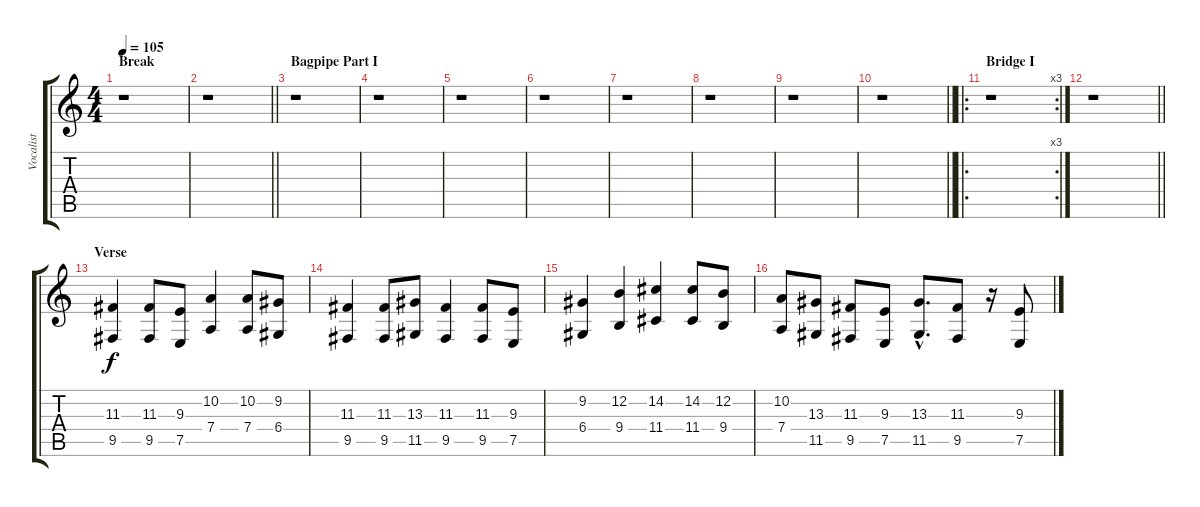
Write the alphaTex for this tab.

\track ("Vocalist" "Vocalist") {instrument voiceoohs}
\staff {score tabs}
\tuning (E4 B3 G3 D3 A2 E2) {hide}
\ts (4 4)
\section ("" "Break")
\tempo 105
\clef g2
\ks c
r.1{dy f} |
\barLineRight lightlight
r.1 |
\section ("" "Bagpipe Part I")
r.1 |
r.1 |
r.1 |
r.1 |
r.1 |
r.1 |
r.1 |
\barLineRight lightlight
r.1 |
\ro
\rc 3
\section ("" "Bridge I")
r.1 |
\barLineRight lightlight
r.1 |
\section ("" "Verse")
(11.3 9.5).4 (11.3 9.5).8 (9.3 7.5).8 (10.2 7.4).4 (10.2 7.4).8 (9.2 6.4).8 |
(11.3 9.5).4 (11.3 9.5).8 (13.3 11.5).8 (11.3 9.5).4 (11.3 9.5).8 (9.3 7.5).8 |
(9.2 6.4).4 (12.2 9.4).4 (14.2 11.4).4 (14.2 11.4).8 (12.2 9.4).8 |
(10.2 7.4).8 (13.3 11.5).8 (11.3 9.5).8 (9.3 7.5).8 (13.3{hac} 11.5{hac}).8{d} (11.3 9.5).8 r.16 (9.3 7.5).8
